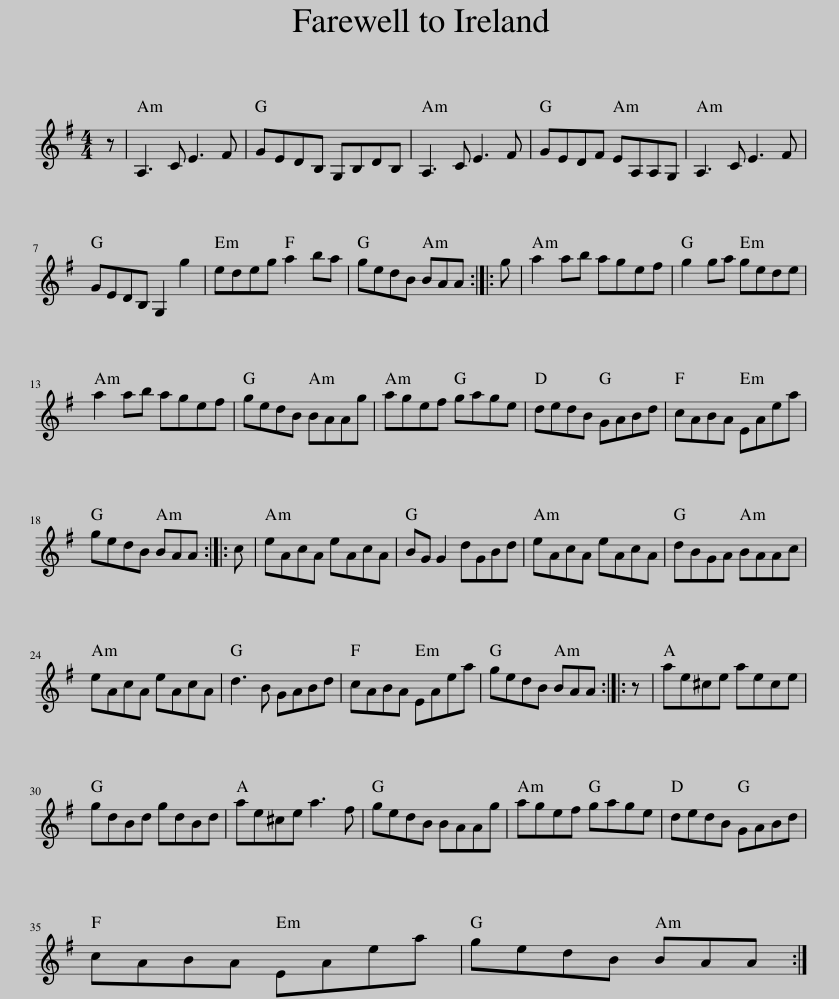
X:1
L:1/8
M:4/4
I:linebreak $
K:G
V:1 treble
V:1
 z | A,3 C E3 F | GEDB, G,B,DB, | A,3 C E3 F | GEDF EA,A,G, | %5
 A,3 C E3 F |$ GEDB, G,2 g2 | edeg a2 ba | gedB BAA :: g | %10
 a2 ab agef | g2 ga gede |$ a2 ab agef | gedB BAAg | agef gage | %15
 dedB GABd | cABA EAea |$ gedB BAA :: c | eAcA eAcA | %20
 BG G2 dGBd | eAcA eAcA | dBGA BAAc |$ eAcA eAcA | d3 B GABd | %25
 cABA EAea | gedB BAA :: z | ae^ce aece |$ gdBd gdBd | %30
 ae^ce a3 f | gedB BAAg | agef gage | dedB GABd |$ cABA EAea | %35
 gedB BAA :| %36
